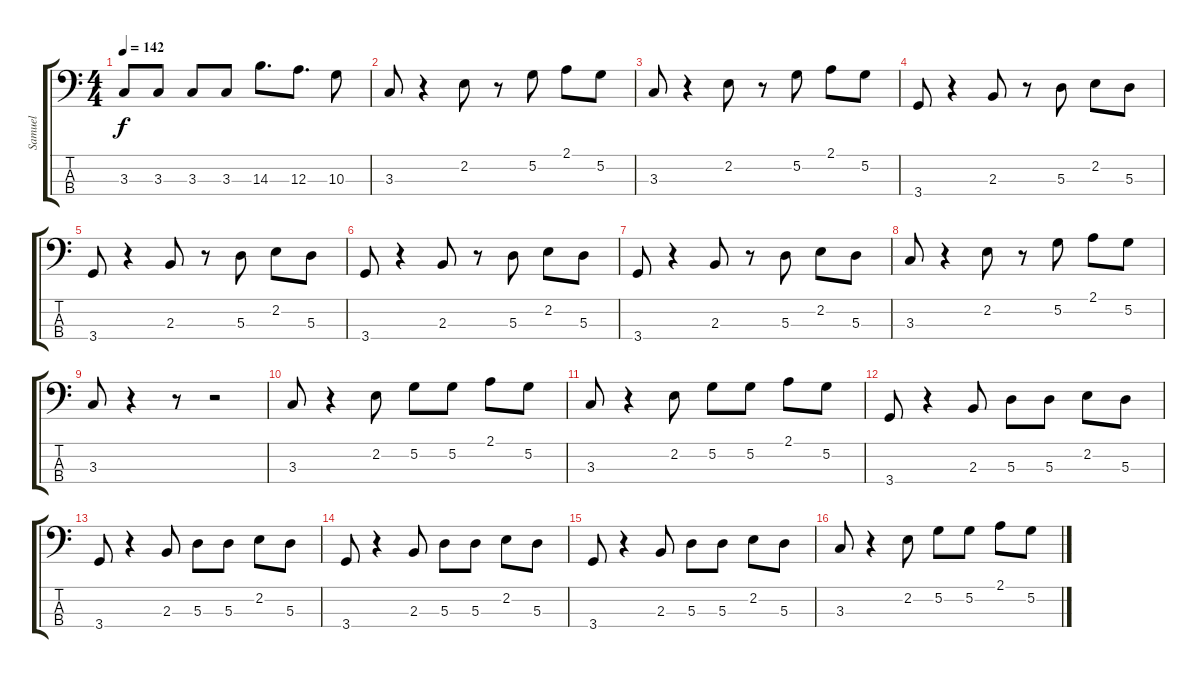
\track ("Samuel" "Samuel") {instrument slapbass1}
\staff {score tabs}
\tuning (G2 D2 A1 E1) {hide}
\ts (4 4)
\tempo 142
\clef f4
\ks c
3.3.8{dy f} 3.3.8 3.3.8 3.3.8 14.3.8{d} 12.3.8{d} 10.3.8 |
3.3.8 r.4 2.2.8 r.8 5.2.8 2.1.8 5.2.8 |
3.3.8 r.4 2.2.8 r.8 5.2.8 2.1.8 5.2.8 |
3.4.8 r.4 2.3.8 r.8 5.3.8 2.2.8 5.3.8 |
3.4.8 r.4 2.3.8 r.8 5.3.8 2.2.8 5.3.8 |
3.4.8 r.4 2.3.8 r.8 5.3.8 2.2.8 5.3.8 |
3.4.8 r.4 2.3.8 r.8 5.3.8 2.2.8 5.3.8 |
3.3.8 r.4 2.2.8 r.8 5.2.8 2.1.8 5.2.8 |
3.3.8 r.4 r.8 r.2 |
3.3.8 r.4 2.2.8 5.2.8 5.2.8 2.1.8 5.2.8 |
3.3.8 r.4 2.2.8 5.2.8 5.2.8 2.1.8 5.2.8 |
3.4.8 r.4 2.3.8 5.3.8 5.3.8 2.2.8 5.3.8 |
3.4.8 r.4 2.3.8 5.3.8 5.3.8 2.2.8 5.3.8 |
3.4.8 r.4 2.3.8 5.3.8 5.3.8 2.2.8 5.3.8 |
3.4.8 r.4 2.3.8 5.3.8 5.3.8 2.2.8 5.3.8 |
3.3.8 r.4 2.2.8 5.2.8 5.2.8 2.1.8 5.2.8
